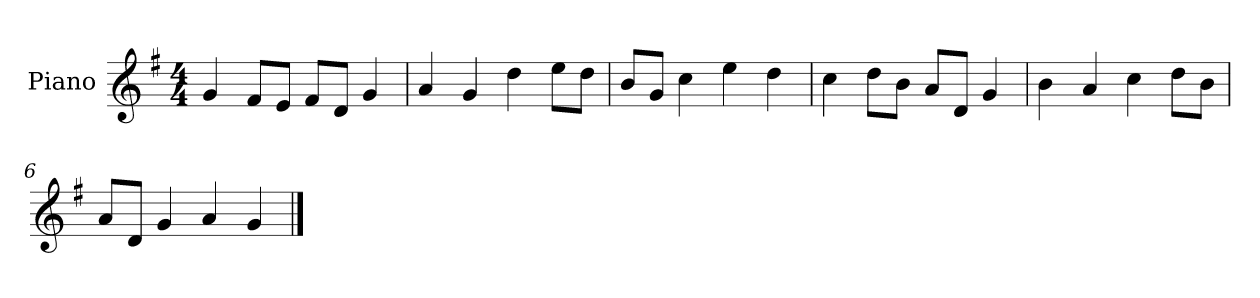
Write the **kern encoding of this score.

**kern
*part1
*staff1
*I"Piano
*I'P-no
*clefG2
*k[f#]
*M4/4
*MM90
=1
4g/
8f#/L
8e/J
8f#/L
8d/J
4g/
=2
4a/
4g/
4dd\
8ee\L
8dd\J
=3
8b/L
8g/J
4cc\
4ee\
4dd\
=4
4cc\
8dd\L
8b\J
8a/L
8d/J
4g/
=5
4b\
4a/
4cc\
8dd\L
8b\J
=6
8a/L
8d/J
4g/
4a/
4g/
==
*-
